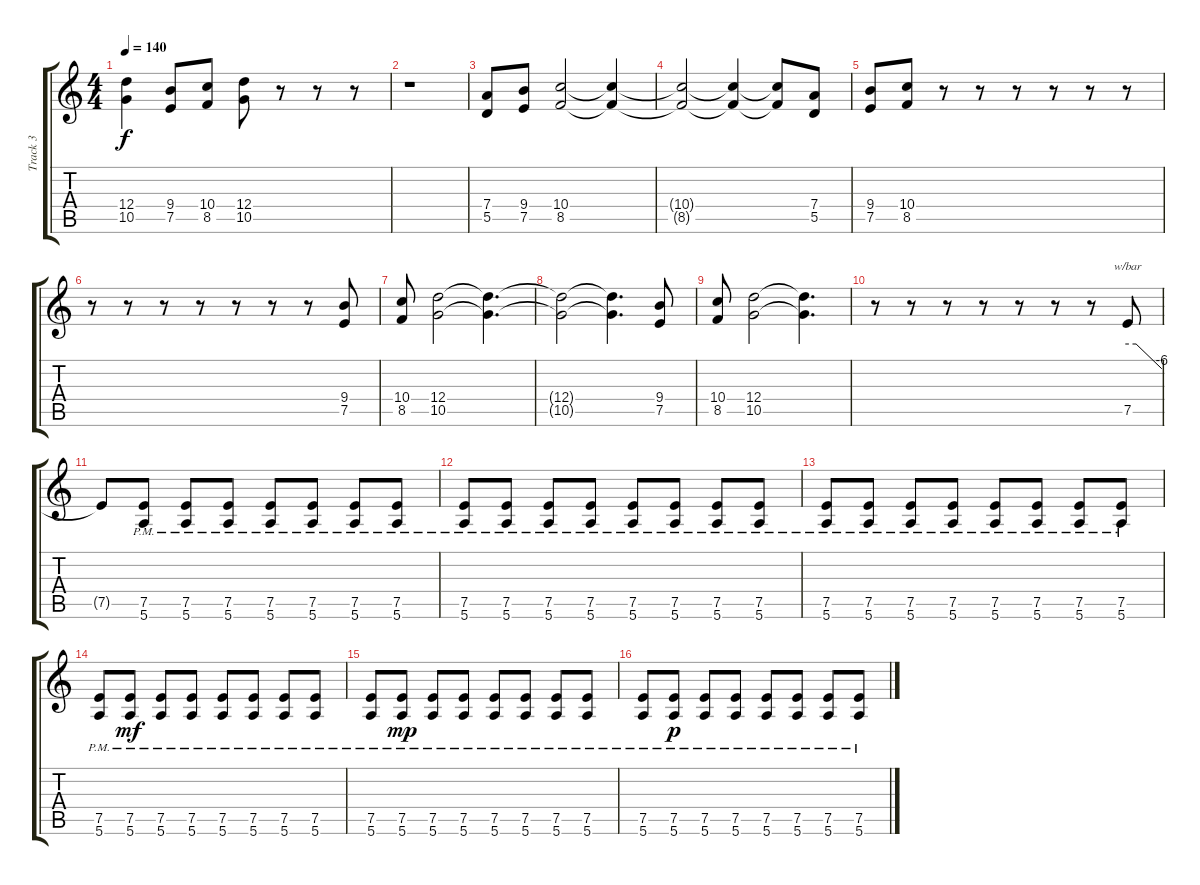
\track ("Track 3" "Track 3") {instrument overdrivenguitar}
\staff {score tabs}
\tuning (E4 B3 G3 D3 A2 E2) {hide}
\ts (4 4)
\tempo 140
\clef g2
\ks c
(12.4{t} 10.5{t}).4{dy f} (9.4 7.5).8 (10.4 8.5).8 (12.4 10.5).8 r.8 r.8 r.8 |
r.1 |
(7.4 5.5).8 (9.4 7.5).8 (10.4 8.5).2 (10.4{t} 8.5{t}).4 |
(10.4{t} 8.5{t}).2 (10.4{t} 8.5{t}).4 (10.4{t} 8.5{t}).8 (7.4 5.5).8 |
(9.4 7.5).8 (10.4 8.5).8 r.8 r.8 r.8 r.8 r.8 r.8 |
r.8 r.8 r.8 r.8 r.8 r.8 r.8 (9.4 7.5).8 |
(10.4 8.5).8 (12.4 10.5).2 (12.4{t} 10.5{t}).4{d} |
(12.4{t} 10.5{t}).2 (12.4{t} 10.5{t}).4{d} (9.4 7.5).8 |
(10.4 8.5).8 (12.4 10.5).2 (12.4{t} 10.5{t}).4{d} |
r.8 r.8 r.8 r.8 r.8 r.8 r.8 7.5.8{tbe (custom default 0 0 15 0 60 -24)} |
7.5{t}.8 (7.5{pm} 5.6{pm}).8 (7.5{pm} 5.6{pm}).8 (7.5{pm} 5.6{pm}).8 (7.5{pm} 5.6{pm}).8 (7.5{pm} 5.6{pm}).8 (7.5{pm} 5.6{pm}).8 (7.5{pm} 5.6{pm}).8 |
(7.5{pm} 5.6{pm}).8 (7.5{pm} 5.6{pm}).8 (7.5{pm} 5.6{pm}).8 (7.5{pm} 5.6{pm}).8 (7.5{pm} 5.6{pm}).8 (7.5{pm} 5.6{pm}).8 (7.5{pm} 5.6{pm}).8 (7.5{pm} 5.6{pm}).8 |
(7.5{pm} 5.6{pm}).8 (7.5{pm} 5.6{pm}).8 (7.5{pm} 5.6{pm}).8 (7.5{pm} 5.6{pm}).8 (7.5{pm} 5.6{pm}).8 (7.5{pm} 5.6{pm}).8 (7.5{pm} 5.6{pm}).8 (7.5{pm} 5.6{pm}).8 |
(7.5{pm} 5.6{pm}).8 (7.5{pm} 5.6{pm}).8{dy mf} (7.5{pm} 5.6{pm}).8 (7.5{pm} 5.6{pm}).8 (7.5{pm} 5.6{pm}).8 (7.5{pm} 5.6{pm}).8 (7.5{pm} 5.6{pm}).8 (7.5{pm} 5.6{pm}).8 |
(7.5{pm} 5.6{pm}).8 (7.5{pm} 5.6{pm}).8{dy mp} (7.5{pm} 5.6{pm}).8 (7.5{pm} 5.6{pm}).8 (7.5{pm} 5.6{pm}).8 (7.5{pm} 5.6{pm}).8 (7.5{pm} 5.6{pm}).8 (7.5{pm} 5.6{pm}).8 |
(7.5{pm} 5.6{pm}).8 (7.5{pm} 5.6{pm}).8{dy p} (7.5{pm} 5.6{pm}).8 (7.5{pm} 5.6{pm}).8 (7.5{pm} 5.6{pm}).8 (7.5{pm} 5.6{pm}).8 (7.5{pm} 5.6{pm}).8 (7.5{pm} 5.6{pm}).8
